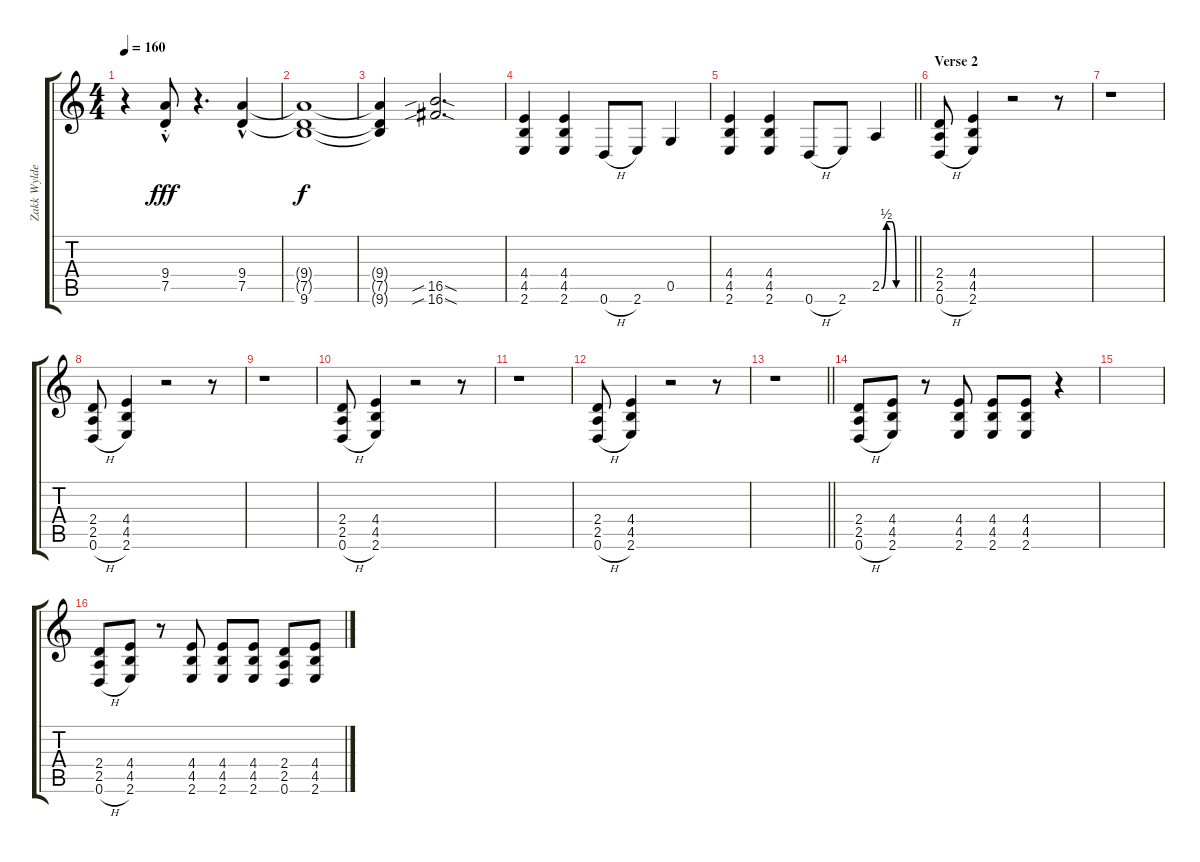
\track ("Zakk Wylde - Lead Guitar" "Zakk Wylde") {instrument distortionguitar}
\staff {score tabs}
\tuning (D4 A3 F3 C3 G2 D2) {hide}
\ts (4 4)
\tempo 160
\clef g2
\ks c
r.4{dy fff} (9.4{st} 7.5{hac}).8 r.4{d} (9.4 7.5{hac}).4 |
(9.4{t} 7.5{t} 9.6{t}).1{dy f} |
(9.4{t} 7.5{t} 9.6{t}).4 (16.5{sib sod} 16.6{sib sod}).2{d} |
(4.4 4.5 2.6).4 (4.4 4.5 2.6).4 0.6{h}.8 2.6.8 0.5.4 |
\barLineRight lightlight
(4.4 4.5 2.6).4 (4.4 4.5 2.6).4 0.6{h}.8 2.6.8 2.5{be (custom 0 0 10 2 20 2 30 0 60 0)}.4 |
\section ("" "Verse 2")
(2.4 2.5 0.6{h}).8 (4.4 4.5 2.6).4 r.2 r.8 |
r.1 |
(2.4 2.5 0.6{h}).8 (4.4 4.5 2.6).4 r.2 r.8 |
r.1 |
(2.4 2.5 0.6{h}).8 (4.4 4.5 2.6).4 r.2 r.8 |
r.1 |
(2.4 2.5 0.6{h}).8 (4.4 4.5 2.6).4 r.2 r.8 |
\barLineRight lightlight
r.1 |
\section ("" "")
(2.4 2.5 0.6{h}).8 (4.4 4.5 2.6).8 r.8 (4.4 4.5 2.6).8 (4.4 4.5 2.6).8 (4.4 4.5 2.6).8 r.4 |
|
(2.4 2.5 0.6{h}).8 (4.4 4.5 2.6).8 r.8 (4.4 4.5 2.6).8 (4.4 4.5 2.6).8 (4.4 4.5 2.6).8 (2.4 2.5 0.6).8 (4.4 4.5 2.6).8
